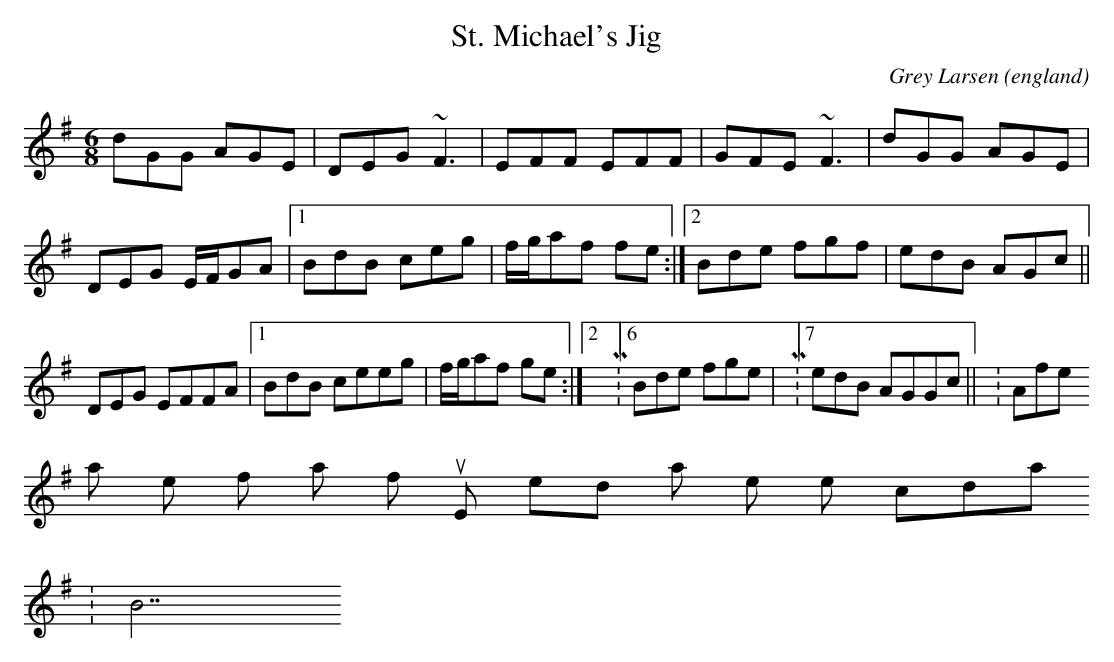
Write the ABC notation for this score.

X:1
T:St. Michael's Jig
O:england
M:6/8
L:1/8
C:Grey Larsen
K:Emin
dGG AGE|DEG ~F3|EFF EFF|GFE ~F3|dGG AGE|
DEG E/2F/2GA|1 BdB ceg|f/2g/2af fe:|2Bde fgf|edB AGc||
K:Emin M:7/8 dGG AGGE|DEG E~F3|EFF E~F3|GFE E~F3|dGG AGGE|
DEG EFFA|1 BdB ceeg|f/2g/2af 2ge:|2 M:6/8 Bde fge|M:7/8edB AGGc||N:Afte
r last rep of 7/8 part of tune, end with a one note coda
:
B7
